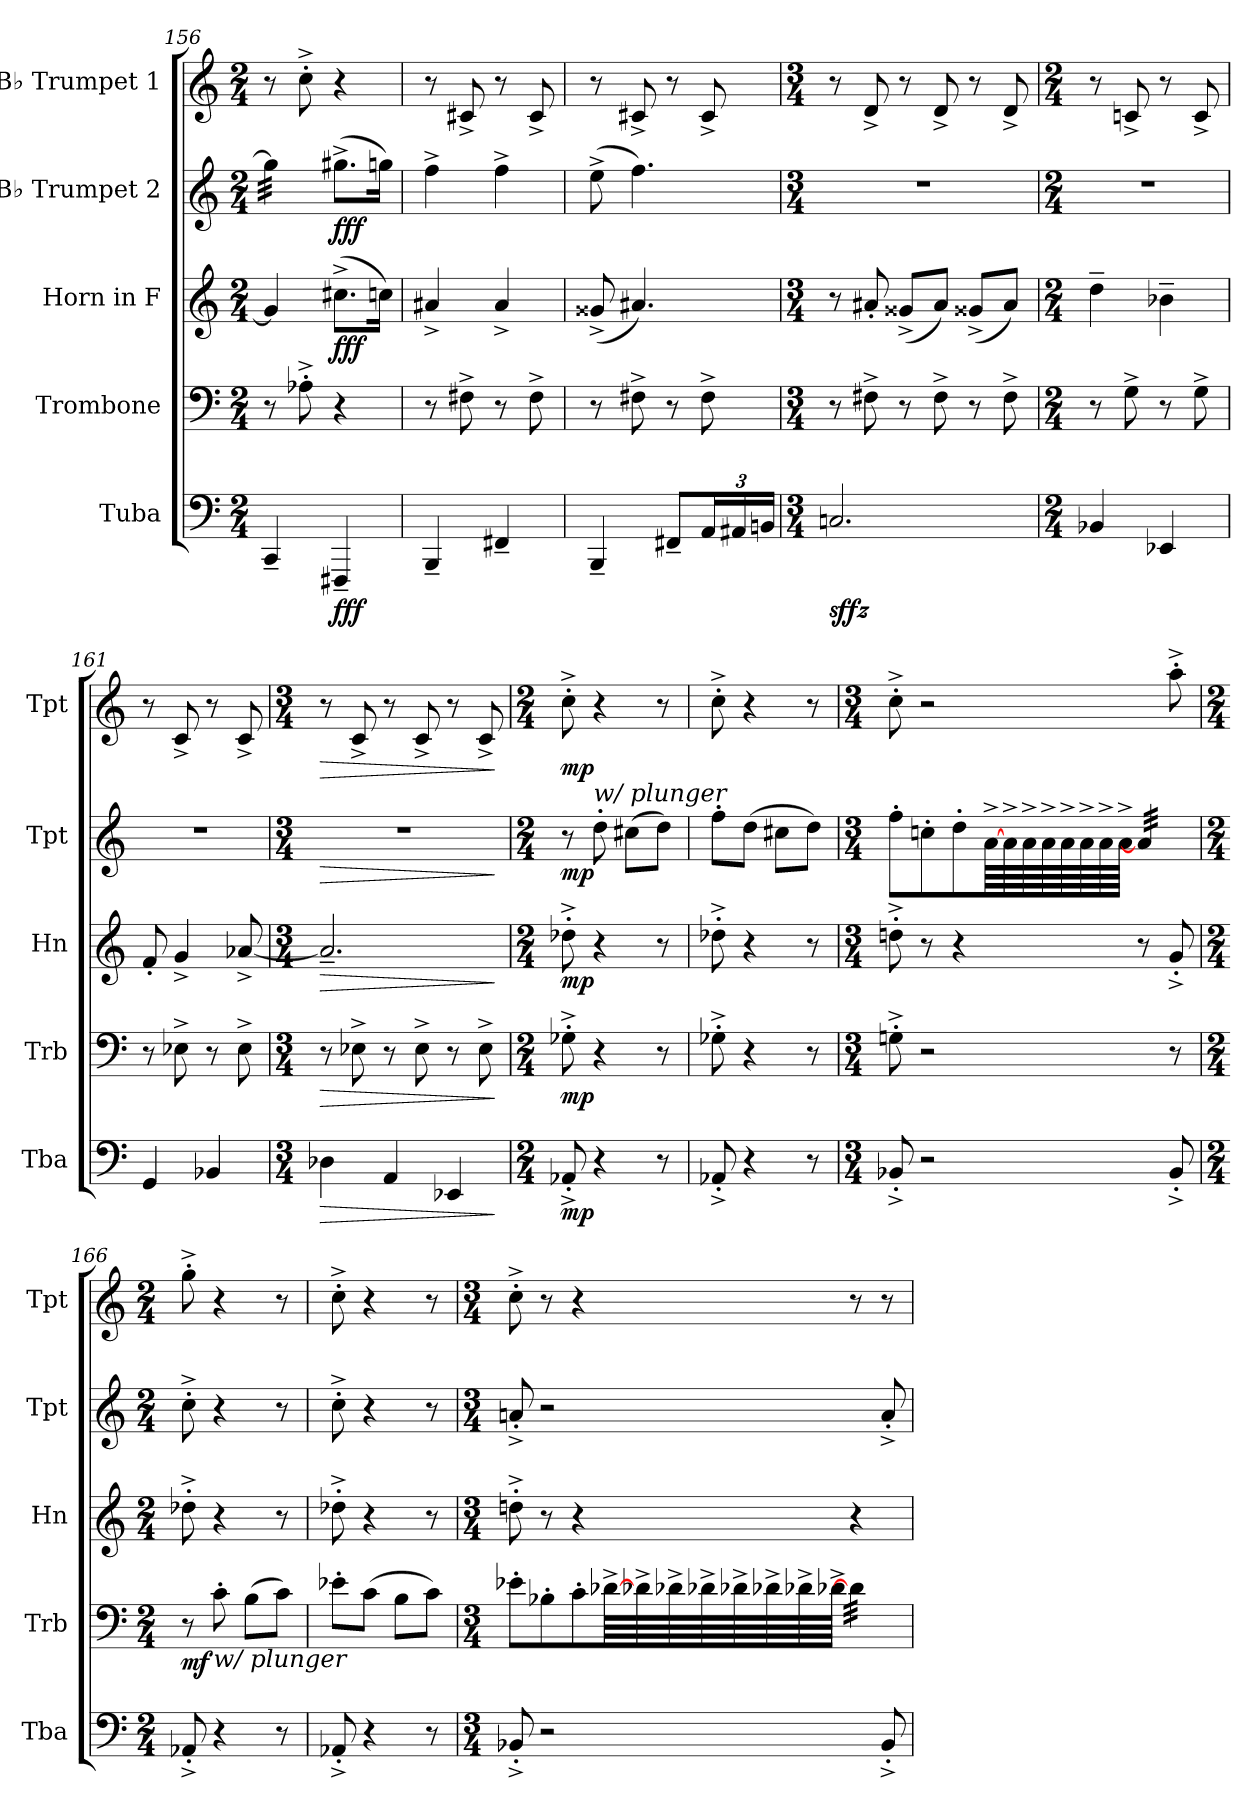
**kern	**dynam	**kern	**dynam	**kern	**dynam	**kern	**dynam	**kern	**dynam
*part5	*part5	*part4	*part4	*part3	*part3	*part2	*part2	*part1	*part1
*staff5	*staff5	*staff4	*staff4	*staff3	*staff3	*staff2	*staff2	*staff1	*staff1
*I"Tuba	*	*I"Trombone	*	*I"Horn in F	*	*I"B♭ Trumpet 2	*	*I"B♭ Trumpet 1	*
*I'Tba	*	*I'Trb	*	*I'Hn	*	*I'Tpt	*	*I'Tpt	*
*clefF4	*	*clefF4	*	*clefG2	*	*clefG2	*	*clefG2	*
*	*	*	*	*ITrd4c7	*	*ITrd1c2	*	*ITrd1c2	*
*k[]	*	*k[]	*	*k[b-]	*	*k[b-e-]	*	*k[b-e-]	*
*M2/4	*	*M2/4	*	*M2/4	*	*M2/4	*	*M2/4	*
=156	=156	=156	=156	=156	=156	=156	=156	=156	=156
*	*	*	*	*	*	*tremolo	*	*	*
4CC~/	.	8r	.	4c/]	.	32ff-\]LLL	.	8r	.
.	.	.	.	.	.	32ff-\	.	.	.
.	.	.	.	.	.	32ff-\	.	.	.
.	.	.	.	.	.	32ff-\	.	.	.
.	.	8A-X'^\	.	.	.	32ff-\	.	8b-'^\	.
.	.	.	.	.	.	32ff-\	.	.	.
.	.	.	.	.	.	32ff-\	.	.	.
.	.	.	.	.	.	32ff-\JJJ	.	.	.
*	*	*	*	*	*	*Xtremolo	*	*	*
!	!LO:DY:b	!	!	!	!LO:DY:b	!	!LO:DY:b	!	!
4FFF#X~/	fff	4r	.	(8.f#X^\L	fff	(8.ff#X^\L	fff	4r	.
.	.	.	.	16fn\Jk)	.	16ffn\Jk)	.	.	.
=157	=157	=157	=157	=157	=157	=157	=157	=157	=157
4BBB~/	.	8r	.	4d#X^/	.	4ee-^\	.	8r	.
.	.	8F#X^\	.	.	.	.	.	8Bn^/	.
4FF#X~/	.	8r	.	4d#^/	.	4ee-^\	.	8r	.
.	.	8F#^\	.	.	.	.	.	8B^/	.
=158	=158	=158	=158	=158	=158	=158	=158	=158	=158
4BBB~/	.	8r	.	(8c##X^/	.	(8dd^\	.	8r	.
.	.	8F#X^\	.	4.d#X/)	.	4.ee-\)	.	8Bn^/	.
8FF#X~/L	.	8r	.	.	.	.	.	8r	.
*Xbrackettup	*	*	*	*	*	*	*	*	*
24AA/L	.	8F#^\	.	.	.	.	.	8B^/	.
24AA#X/	.	.	.	.	.	.	.	.	.
24BBn/JJ	.	.	.	.	.	.	.	.	.
!!LO:LB:g=z
=159	=159	=159	=159	=159	=159	=159	=159	=159	=159
*M3/4	*	*M3/4	*	*M3/4	*	*M3/4	*	*M3/4	*
!	!LO:DY:b	!	!	!	!	!	!	!	!
2.Cn/	sffz	8r	.	8r	.	2.r	.	8r	.
.	.	8F#X^\	.	8d#X'/	.	.	.	8c^/	.
.	.	8r	.	(8c##X^/L	.	.	.	8r	.
.	.	8F#^\	.	8d#/J)	.	.	.	8c^/	.
.	.	8r	.	(8c##X^/L	.	.	.	8r	.
.	.	8F#^\	.	8d#/J)	.	.	.	8c^/	.
=160	=160	=160	=160	=160	=160	=160	=160	=160	=160
*M2/4	*	*M2/4	*	*M2/4	*	*M2/4	*	*M2/4	*
4BB-X/	.	8r	.	4g~\	.	2r	.	8r	.
.	.	8G^\	.	.	.	.	.	8B-X^/	.
4EE-X/	.	8r	.	4e-X~\	.	.	.	8r	.
.	.	8G^\	.	.	.	.	.	8B-^/	.
=161	=161	=161	=161	=161	=161	=161	=161	=161	=161
4GG/	.	8r	.	8B-'/	.	2r	.	8r	.
.	.	8E-X^\	.	4c^/	.	.	.	8B-^/	.
4BB-X/	.	8r	.	.	.	.	.	8r	.
.	.	8E-^\	.	[8d-X^/	.	.	.	8B-^/	.
=162	=162	=162	=162	=162	=162	=162	=162	=162	=162
*M3/4	*	*M3/4	*	*M3/4	*	*M3/4	*	*M3/4	*
!	!LO:HP:b	!	!LO:HP:b	!	!LO:HP:b	!	!LO:HP:b	!	!LO:HP:b
4D-X\	>	8r	>	2.d-~/]	>	2.r	>	8r	>
.	.	8E-X^\	.	.	.	.	.	8B-^/	.
4AA/	.	8r	.	.	.	.	.	8r	.
.	.	8E-^\	.	.	.	.	.	8B-^/	.
4EE-X/	.	8r	.	.	.	.	.	8r	.
.	.	8E-^\	.	.	.	.	.	8B-^/	.
.	]	.	]	.	]	.	]	.	]
=163	=163	=163	=163	=163	=163	=163	=163	=163	=163
*M2/4	*	*M2/4	*	*M2/4	*	*M2/4	*	*M2/4	*
!	!LO:DY:b	!	!LO:DY:b	!	!LO:DY:b	!	!LO:DY:b	!	!LO:DY:b
8AA-X^'/	mp	8G-X^'\	mp	8g-X^'\	mp	8r	mp	8b-^'\	mp
!	!	!	!	!	!	!LO:TX:a:i:t=w/ plunger	!	!	!
4r	.	4r	.	4r	.	8cc'\	.	4r	.
.	.	.	.	.	.	(8bn\L	.	.	.
8r	.	8r	.	8r	.	8cc\J)	.	8r	.
!!LO:PB:g=z
=164	=164	=164	=164	=164	=164	=164	=164	=164	=164
8AA-X^'/	.	8G-X^'\	.	8g-X^'\	.	8ee-'\L	.	8b-^'\	.
4r	.	4r	.	4r	.	(8cc\J	.	4r	.
.	.	.	.	.	.	8bn\L	.	.	.
8r	.	8r	.	8r	.	8cc\J)	.	8r	.
=165	=165	=165	=165	=165	=165	=165	=165	=165	=165
*M3/4	*	*M3/4	*	*M3/4	*	*M3/4	*	*M3/4	*
8BB-X'^/	.	8Gn'^\	.	8gn'^\	.	8ee-'\L	.	8b-'^\	.
2r	.	2r	.	8r	.	8b-X'\J	.	2r	.
.	.	.	.	4r	.	8cc'\L	.	.	.
*	*	*	*	*	*	*tremolo	*	*	*
.	.	.	.	.	.	[64g^\	.	.	.
.	.	.	.	.	.	64g^\	.	.	.
.	.	.	.	.	.	64g^\	.	.	.
.	.	.	.	.	.	64g^\	.	.	.
.	.	.	.	.	.	64g^\	.	.	.
.	.	.	.	.	.	64g^\	.	.	.
.	.	.	.	.	.	64g^\	.	.	.
.	.	.	.	.	.	64g^\JJJJ	.	.	.
.	.	.	.	8r	.	32g/]LLL	.	.	.
.	.	.	.	.	.	32g/	.	.	.
.	.	.	.	.	.	32g/	.	.	.
.	.	.	.	.	.	32g/	.	.	.
8BB-^'/	.	8r	.	8c^'/	.	32g/	.	8gg^'\	.
.	.	.	.	.	.	32g/	.	.	.
.	.	.	.	.	.	32g/	.	.	.
.	.	.	.	.	.	32g/JJJ	.	.	.
*	*	*	*	*	*	*Xtremolo	*	*	*
=166	=166	=166	=166	=166	=166	=166	=166	=166	=166
*M2/4	*	*M2/4	*	*M2/4	*	*M2/4	*	*M2/4	*
!	!	!	!LO:DY:b	!	!	!	!	!	!
8AA-X'^/	.	8r	mf	8g-X'^\	.	8b-'^\	.	8ff'^\	.
!	!	!LO:TX:b:i:t=w/ plunger	!	!	!	!	!	!	!
4r	.	8c'\	.	4r	.	4r	.	4r	.
.	.	(8B\L	.	.	.	.	.	.	.
8r	.	8c\J)	.	8r	.	8r	.	8r	.
=167	=167	=167	=167	=167	=167	=167	=167	=167	=167
8AA-X'^/	.	8e-X'\L	.	8g-X^'\	.	8b-^'\	.	8b-^'\	.
4r	.	(8c\J	.	4r	.	4r	.	4r	.
.	.	8B\L	.	.	.	.	.	.	.
8r	.	8c\J)	.	8r	.	8r	.	8r	.
=168	=168	=168	=168	=168	=168	=168	=168	=168	=168
*M3/4	*	*M3/4	*	*M3/4	*	*M3/4	*	*M3/4	*
8BB-X'^/	.	8e-X'\L	.	8gn'^\	.	8gn'^/	.	8b-'^\	.
2r	.	8B-X'\J	.	8r	.	2r	.	8r	.
.	.	8c'\L	.	4r	.	.	.	4r	.
*	*	*tremolo	*	*	*	*	*	*	*
.	.	[64d-X^\	.	.	.	.	.	.	.
.	.	64d-X^\	.	.	.	.	.	.	.
.	.	64d-X^\	.	.	.	.	.	.	.
.	.	64d-X^\	.	.	.	.	.	.	.
.	.	64d-X^\	.	.	.	.	.	.	.
.	.	64d-X^\	.	.	.	.	.	.	.
.	.	64d-X^\	.	.	.	.	.	.	.
.	.	64d-X^\JJJJ	.	.	.	.	.	.	.
.	.	32d-\]LLL	.	4r	.	.	.	8r	.
.	.	32d-\	.	.	.	.	.	.	.
.	.	32d-\	.	.	.	.	.	.	.
.	.	32d-\	.	.	.	.	.	.	.
8BB-^'/	.	32d-\	.	.	.	8g^'/	.	8r	.
.	.	32d-\	.	.	.	.	.	.	.
.	.	32d-\	.	.	.	.	.	.	.
.	.	32d-\JJJ	.	.	.	.	.	.	.
*	*	*Xtremolo	*	*	*	*	*	*	*
=	=	=	=	=	=	=	=	=	=
*-	*-	*-	*-	*-	*-	*-	*-	*-	*-
